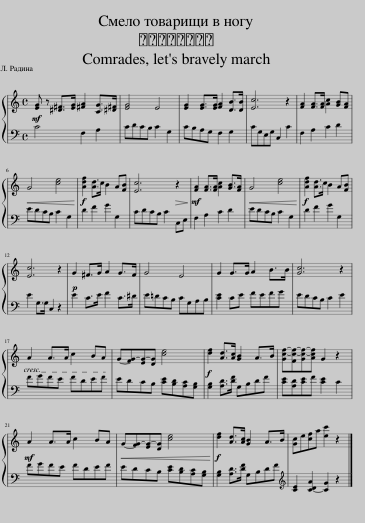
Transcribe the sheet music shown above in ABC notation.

X:1
%%score { 1 | 2 }
L:1/8
M:4/4
I:linebreak $
K:C
V:1 treble
V:2 bass
V:1
!mf! [EG] z [^D^F]>[EG] [^FA]2 [CG]>[^D^F] | [EG]4 E4 | [EG]2 [EG]>[EG] [FA]2 [DB]>[DB] | [Ec]6 z2 | [FA]2 [FA]>[FA] [Ac]2 [GB][FA] |$ %5
!<(! G4 [ce]4!<)! |!f! [Adf]2 [Ad]>c B2 A[FB] | [Ec]6!>(! z2!>)! |!mf! [FA]2 [FA]>[FA] [Ac]2 [GB]>[FA] |!<(! G4 [ce]4!<)! | %10
!f! [Adf]2 [Ad]>c B2 A[FB] |$ [Ec]6 z2 |!p! G2 ^F>G A2 G>F | G4 E4 | G2 G>G A2 B>B | %15
 [Gc]6 z2 |$ A2 A>A c2 BA | G-[FG-][EG-][DG] [ce]4 |!f! [df]2 [Ad]>[Ac] [GB]2 A>B | [Gc-f-][Fc-f-][Gc-f-][Acf] G2 z2 |$ %20
!mf! A2 A>A c2 BA |!<(! G-[FG-][EG-][DG] [ce]4!<)! |!f! [df]2 [Ad]>[Ac] [GB]2 A>B | [Gc]e[cf]a [ec']2 z2 |] %24
V:2
 C4 F,2 A,2 | CDCB, C2 G,2 | CB,A,G, F,2 G,2 | CG,E,G, C,2 C2 | F,2 A,2 C2 D2 |$ %5
 EDCB, C2 G,2 | D2 F2 G2 G,2 | CDCB, C2 C,E, | F,2 A,2 C2 D2 | EDCB, C2 G,2 | %10
 D2 F2 G2 G,2 |$ E2 G,>G, C,2 z2 | E2 C>E F2 C>^D | E=DCB, CG,A,B, | [CE]2 CE FEFG | %15
 EDCB, C2 E2 |$ FGFE FDEF | EDCB, [CE][B,D][A,C][G,B,] | [G,B,]2 [A,D]>[DF] G,B,DF | [CE][A,D][CE]F [CE]2 C2 |$ %20
 FGFE FDEF | EDCB, [CE][B,D][A,C][G,B,] | [G,B,]2 [A,D]>[DF] G,B,DF |[K:treble] [CE]2 [C-DA]2 [CG]2 z2 |] %24
